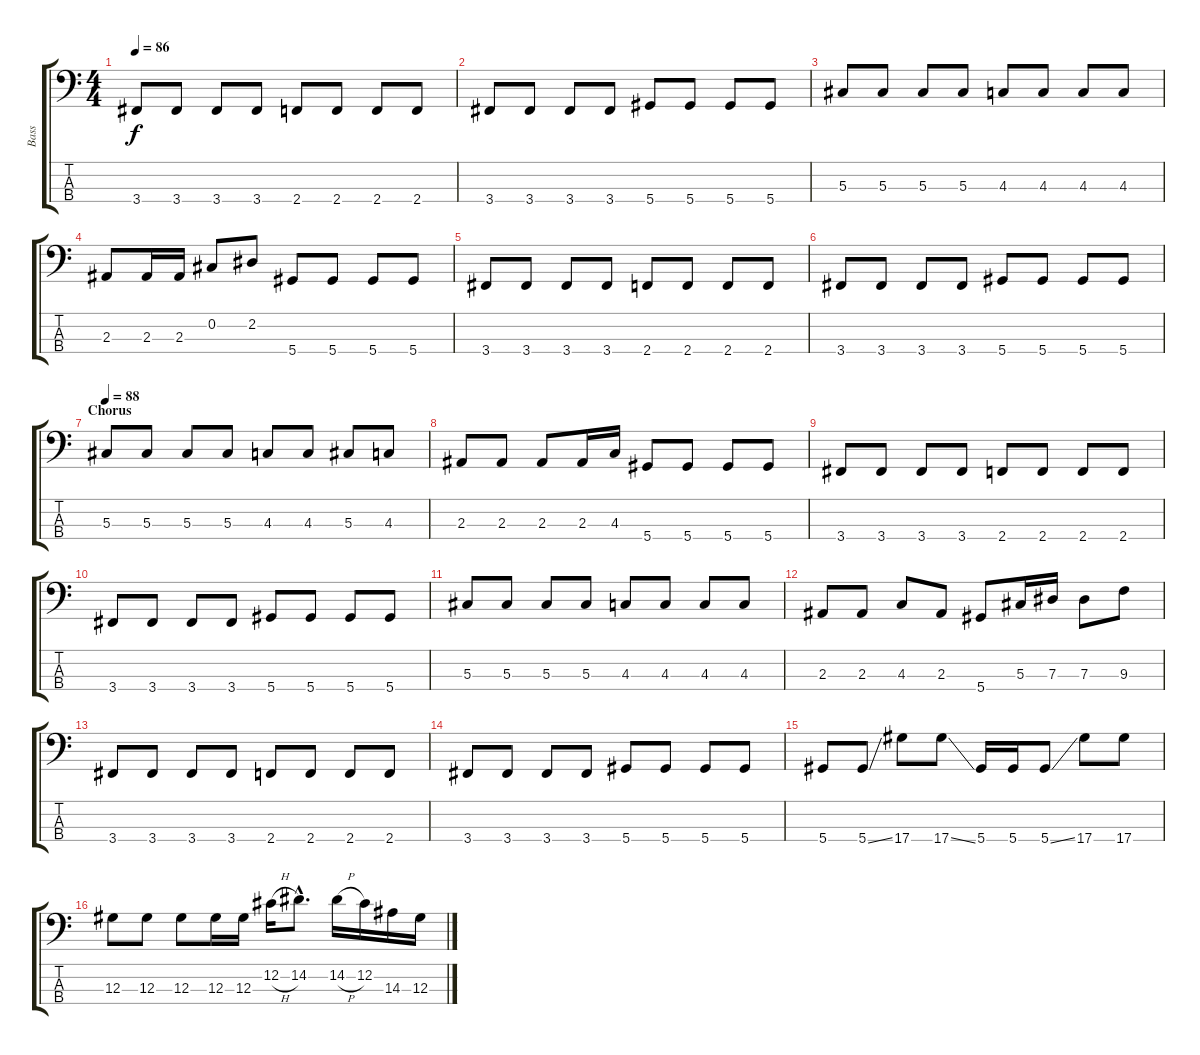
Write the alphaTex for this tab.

\track ("Bass" "Bass") {instrument electricbassfinger}
\staff {score tabs}
\tuning (Gb2 Db2 Ab1 Eb1) {hide}
\ts (4 4)
\tempo 86
\clef f4
\ks c
3.4.8{dy f} 3.4.8 3.4.8 3.4.8 2.4.8 2.4.8 2.4.8 2.4.8 |
3.4.8 3.4.8 3.4.8 3.4.8 5.4.8 5.4.8 5.4.8 5.4.8 |
5.3.8 5.3.8 5.3.8 5.3.8 4.3.8 4.3.8 4.3.8 4.3.8 |
2.3.8 2.3.16 2.3.16 0.2.8 2.2.8 5.4.8 5.4.8 5.4.8 5.4.8 |
3.4.8 3.4.8 3.4.8 3.4.8 2.4.8 2.4.8 2.4.8 2.4.8 |
3.4.8 3.4.8 3.4.8 3.4.8 5.4.8 5.4.8 5.4.8 5.4.8 |
\section ("" "Chorus")
\tempo 88
5.3.8 5.3.8 5.3.8 5.3.8 4.3.8 4.3.8 5.3.8 4.3.8 |
2.3.8 2.3.8 2.3.8 2.3.16 4.3.16 5.4.8 5.4.8 5.4.8 5.4.8 |
3.4.8 3.4.8 3.4.8 3.4.8 2.4.8 2.4.8 2.4.8 2.4.8 |
3.4.8 3.4.8 3.4.8 3.4.8 5.4.8 5.4.8 5.4.8 5.4.8 |
5.3.8 5.3.8 5.3.8 5.3.8 4.3.8 4.3.8 4.3.8 4.3.8 |
2.3.8 2.3.8 4.3.8 2.3.8 5.4.8 5.3.16 7.3.16 7.3.8 9.3.8 |
3.4.8 3.4.8 3.4.8 3.4.8 2.4.8 2.4.8 2.4.8 2.4.8 |
3.4.8 3.4.8 3.4.8 3.4.8 5.4.8 5.4.8 5.4.8 5.4.8 |
5.4.8 5.4{ss}.8 17.4.8 17.4{ss}.8 5.4.16 5.4.16 5.4{ss}.8 17.4.8 17.4.8 |
12.3.8 12.3.8 12.3.8 12.3.16 12.3.16 12.2{h}.16 14.2{hac}.8{d} 14.2{h}.16 12.2.16 14.3.16 12.3.16
